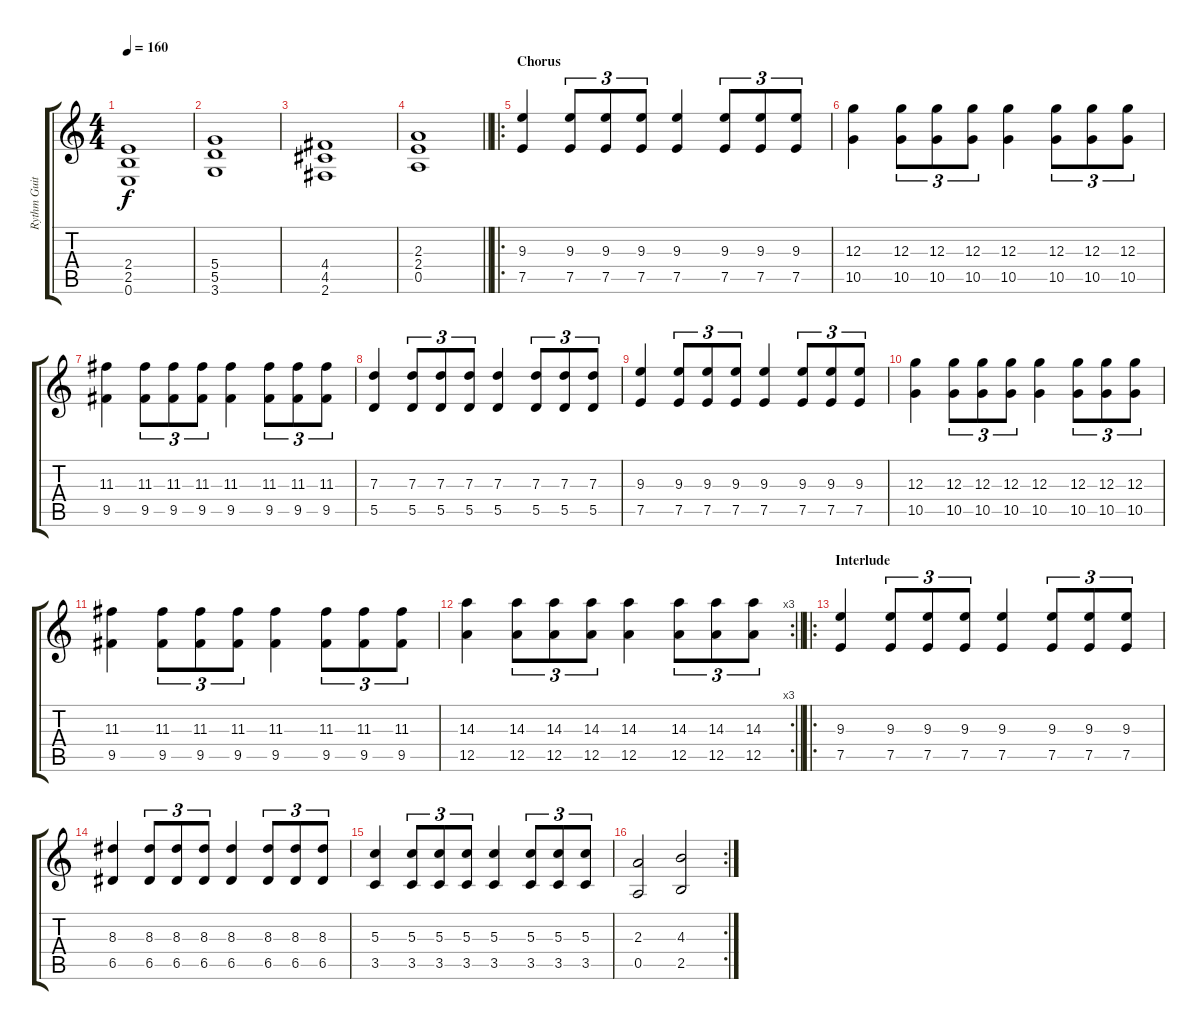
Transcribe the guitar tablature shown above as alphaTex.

\track ("Rythm Guitar" "Rythm Guit") {instrument distortionguitar}
\staff {score tabs}
\tuning (E4 B3 G3 D3 A2 E2) {hide}
\ts (4 4)
\tempo 160
\clef g2
\ks c
(2.4 2.5 0.6).1{dy f} |
(5.4 5.5 3.6).1 |
(4.4 4.5 2.6).1 |
\barLineRight lightlight
(2.3 2.4 0.5).1 |
\ro
\section ("" "Chorus")
(9.3 7.5).4 (9.3 7.5).8{tu (3 2)} (9.3 7.5).8{tu (3 2)} (9.3 7.5).8{tu (3 2)} (9.3 7.5).4 (9.3 7.5).8{tu (3 2)} (9.3 7.5).8{tu (3 2)} (9.3 7.5).8{tu (3 2)} |
(12.3 10.5).4 (12.3 10.5).8{tu (3 2)} (12.3 10.5).8{tu (3 2)} (12.3 10.5).8{tu (3 2)} (12.3 10.5).4 (12.3 10.5).8{tu (3 2)} (12.3 10.5).8{tu (3 2)} (12.3 10.5).8{tu (3 2)} |
(11.3 9.5).4 (11.3 9.5).8{tu (3 2)} (11.3 9.5).8{tu (3 2)} (11.3 9.5).8{tu (3 2)} (11.3 9.5).4 (11.3 9.5).8{tu (3 2)} (11.3 9.5).8{tu (3 2)} (11.3 9.5).8{tu (3 2)} |
(7.3 5.5).4 (7.3 5.5).8{tu (3 2)} (7.3 5.5).8{tu (3 2)} (7.3 5.5).8{tu (3 2)} (7.3 5.5).4 (7.3 5.5).8{tu (3 2)} (7.3 5.5).8{tu (3 2)} (7.3 5.5).8{tu (3 2)} |
(9.3 7.5).4 (9.3 7.5).8{tu (3 2)} (9.3 7.5).8{tu (3 2)} (9.3 7.5).8{tu (3 2)} (9.3 7.5).4 (9.3 7.5).8{tu (3 2)} (9.3 7.5).8{tu (3 2)} (9.3 7.5).8{tu (3 2)} |
(12.3 10.5).4 (12.3 10.5).8{tu (3 2)} (12.3 10.5).8{tu (3 2)} (12.3 10.5).8{tu (3 2)} (12.3 10.5).4 (12.3 10.5).8{tu (3 2)} (12.3 10.5).8{tu (3 2)} (12.3 10.5).8{tu (3 2)} |
(11.3 9.5).4 (11.3 9.5).8{tu (3 2)} (11.3 9.5).8{tu (3 2)} (11.3 9.5).8{tu (3 2)} (11.3 9.5).4 (11.3 9.5).8{tu (3 2)} (11.3 9.5).8{tu (3 2)} (11.3 9.5).8{tu (3 2)} |
\rc 3
\barLineRight lightlight
(14.3 12.5).4 (14.3 12.5).8{tu (3 2)} (14.3 12.5).8{tu (3 2)} (14.3 12.5).8{tu (3 2)} (14.3 12.5).4 (14.3 12.5).8{tu (3 2)} (14.3 12.5).8{tu (3 2)} (14.3 12.5).8{tu (3 2)} |
\ro
\section ("" "Interlude")
(9.3 7.5).4 (9.3 7.5).8{tu (3 2)} (9.3 7.5).8{tu (3 2)} (9.3 7.5).8{tu (3 2)} (9.3 7.5).4 (9.3 7.5).8{tu (3 2)} (9.3 7.5).8{tu (3 2)} (9.3 7.5).8{tu (3 2)} |
(8.3 6.5).4 (8.3 6.5).8{tu (3 2)} (8.3 6.5).8{tu (3 2)} (8.3 6.5).8{tu (3 2)} (8.3 6.5).4 (8.3 6.5).8{tu (3 2)} (8.3 6.5).8{tu (3 2)} (8.3 6.5).8{tu (3 2)} |
(5.3 3.5).4 (5.3 3.5).8{tu (3 2)} (5.3 3.5).8{tu (3 2)} (5.3 3.5).8{tu (3 2)} (5.3 3.5).4 (5.3 3.5).8{tu (3 2)} (5.3 3.5).8{tu (3 2)} (5.3 3.5).8{tu (3 2)} |
\rc 2
(2.3 0.5).2 (4.3 2.5).2
